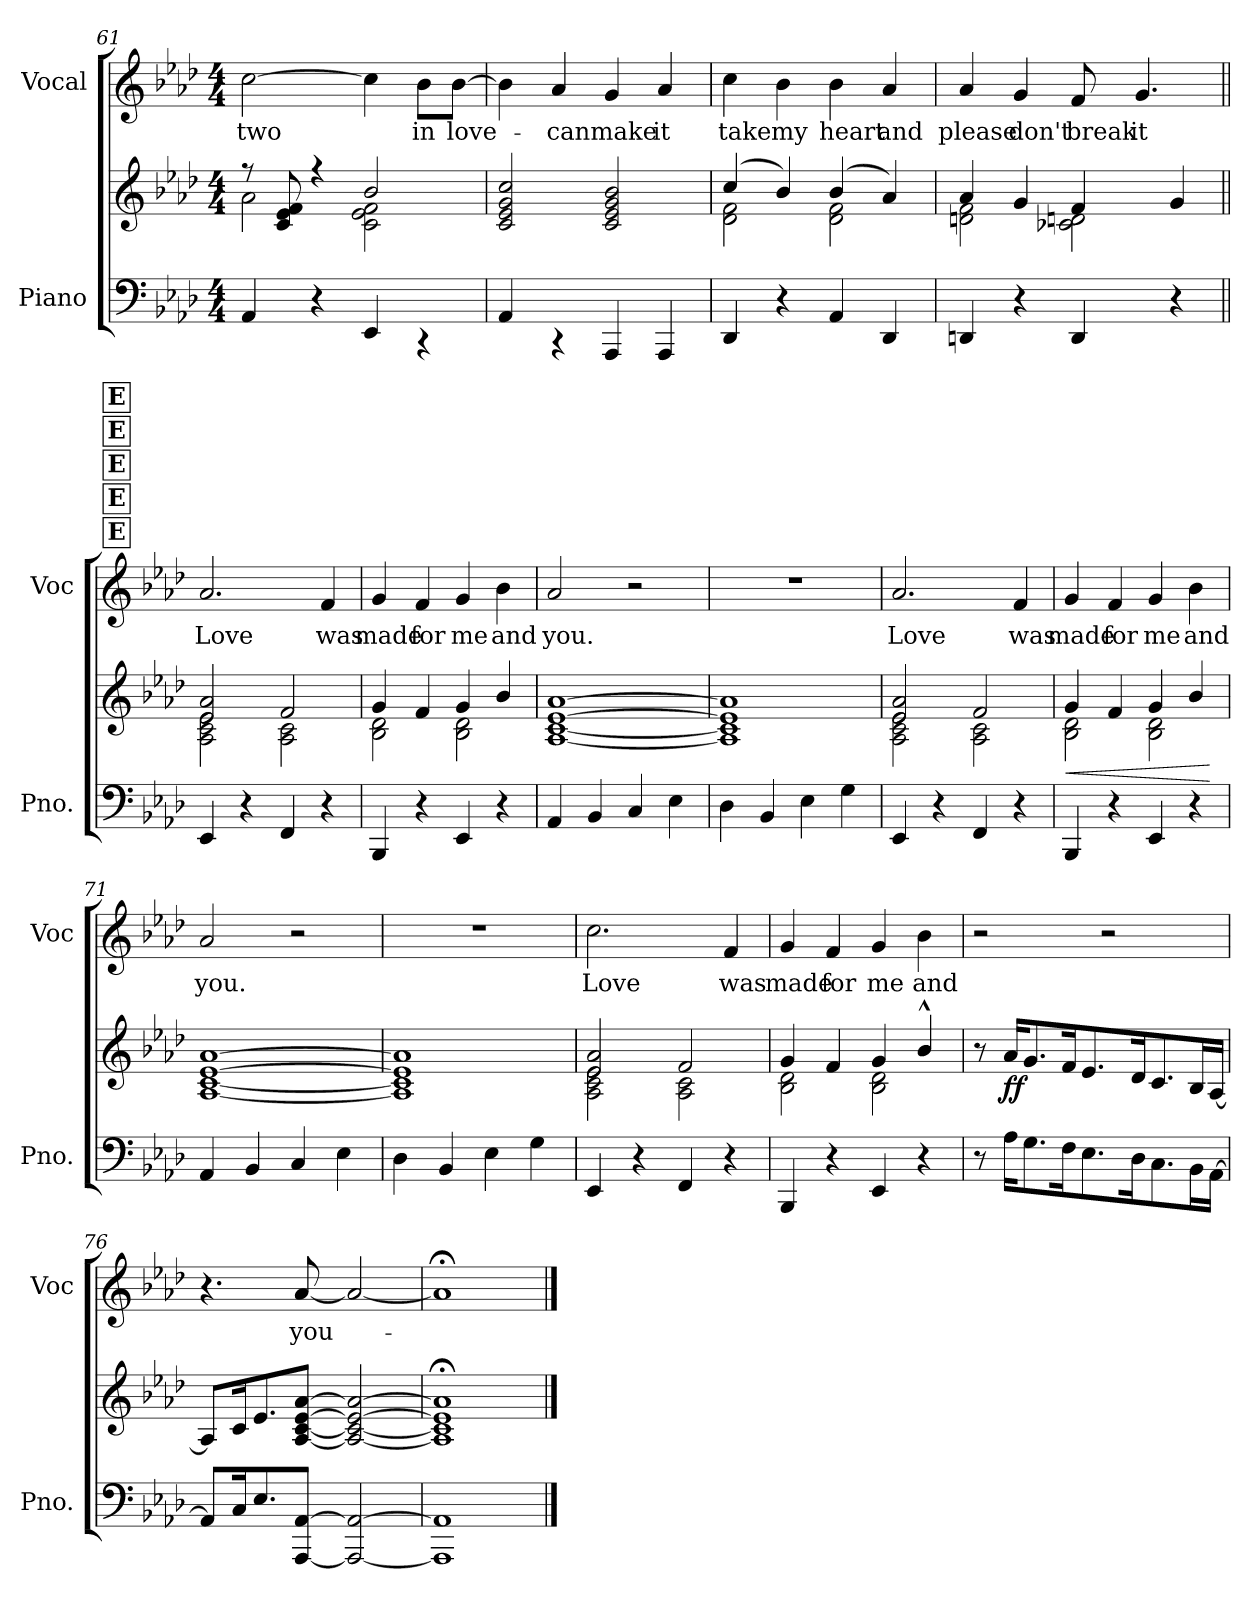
**kern	**kern	**dynam	**kern	**text
*part2	*part2	*part2	*part1	*part1
*staff3	*staff2	*staff2/3	*staff1	*staff1
*I"Piano	*	*	*I"Vocal	*
*I'Pno.	*	*	*I'Voc	*
!!LO:LB:g=z
*clefF4	*clefG2	*	*clefG2	*
*k[b-e-a-d-]	*k[b-e-a-d-]	*	*k[b-e-a-d-]	*
*M4/4	*M4/4	*	*M4/4	*
=61	=61	=61	=61	=61
*^	*^	*	*	*
!	!	!	!	!	!	!LO:LY:b
4AA-/	4ryy	8r	2a-\	.	[2cc\	two
.	.	8c/ 8e-/ 8f/	.	.	.	.
4ryy	4r	4r	.	.	.	.
4EE-/	2ryy	2b-/	2c\ 2e-\ 2f\	.	4cc\]	.
!	!	!	!	!	!	!LO:LY:b
4rCC	.	.	.	.	8b-\L	in
!	!	!	!	!	!	!LO:LY:b
.	.	.	.	.	[8b-\J	love-
*	*	*v	*v	*	*	*
=62	=62	=62	=62	=62	=62
4AA-/	2ryy	2c/ 2e-/ 2g/ 2cc/	.	4b-\]	.
!	!	!	!	!	!LO:LY:b
4rCC	.	.	.	4a-/	-can
!	!	!	!	!	!LO:LY:b
4AAA-/	2ryy	2c/ 2e-/ 2g/ 2b-/	.	4g/	make
!	!	!	!	!	!LO:LY:b
4AAA-/	.	.	.	4a-/	it
*v	*v	*	*	*	*
=63	=63	=63	=63	=63
*	*^	*	*	*
!	!	!	!	!	!LO:LY:b
4DD-/	(4cc/	2d-\ 2f\	.	4cc\	take
!	!	!	!	!	!LO:LY:b
4r	4b-/)	.	.	4b-\	my
!	!	!	!	!	!LO:LY:b
4AA-/	(4b-/	2d-\ 2f\	.	4b-\	heart
!	!	!	!	!	!LO:LY:b
4DD-/	4a-/)	.	.	4a-/	and
!!LO:LB:g=z
=64	=64	=64	=64	=64	=64
!	!	!	!	!	!LO:LY:b
4DDn/	4a-/	2dn\ 2f\	.	4a-/	please
!	!	!	!	!	!LO:LY:b
4r	4g/	.	.	4g/	don't
!	!	!	!	!	!LO:LY:b
4DD/	4f/	2c-X\ 2dn\	.	8f/	break
!	!	!	!	!	!LO:LY:b
.	.	.	.	4.g/	it
4r	4g/	.	.	.	.
!!LO:REH:place=s1:a:B:fs=14:t=E
!!LO:REH:place=s1:a:B:fs=14:t=E
!!LO:REH:place=s1:a:B:fs=14:t=E
!!LO:REH:place=s1:a:B:fs=14:t=E
!!LO:REH:place=s1:a:B:fs=14:t=E
=65||	=65||	=65||	=65||	=65||	=65||
!	!	!	!	!	!LO:LY:b
4EE-/	2e-/ 2a-/	2A-\ 2c\ 2e-\	.	2.a-/	Love
4r	.	.	.	.	.
4FF/	2f/	2A-\ 2c\	.	.	.
!	!	!	!	!	!LO:LY:b
4r	.	.	.	4f/	was
=66	=66	=66	=66	=66	=66
!	!	!	!	!	!LO:LY:b
4BBB-/	4g/	2B-\ 2d-\	.	4g/	made
!	!	!	!	!	!LO:LY:b
4r	4f/	.	.	4f/	for
!	!	!	!	!	!LO:LY:b
4EE-/	4g/	2B-\ 2d-\	.	4g/	me
!	!	!	!	!	!LO:LY:b
4r	4b-/	.	.	4b-\	and
*	*v	*v	*	*	*
!!LO:PB:g=z
=67	=67	=67	=67	=67
!	!	!	!	!LO:LY:b
4AA-/	[1A- [1c [1e- [1a-	.	2a-/	you.
4BB-/	.	.	.	.
4C/	.	.	2r	.
4E-\	.	.	.	.
=68	=68	=68	=68	=68
4D-\	1A-] 1c] 1e-] 1a-]	.	1r	.
4BB-/	.	.	.	.
4E-\	.	.	.	.
4G\	.	.	.	.
=69	=69	=69	=69	=69
*	*^	*	*	*
!	!	!	!	!	!LO:LY:b
4EE-/	2e-/ 2a-/	2A-\ 2c\ 2e-\	.	2.a-/	Love
4r	.	.	.	.	.
4FF/	2f/	2A-\ 2c\	.	.	.
!	!	!	!	!	!LO:LY:b
4r	.	.	.	4f/	was
=70	=70	=70	=70	=70	=70
!	!	!	!LO:HP:b	!	!LO:LY:b
4BBB-/	4g/	2B-\ 2d-\	<	4g/	made
!	!	!	!	!	!LO:LY:b
4r	4f/	.	.	4f/	for
!	!	!	!	!	!LO:LY:b
4EE-/	4g/	2B-\ 2d-\	.	4g/	me
!	!	!	!	!	!LO:LY:b
4r	4b-/	.	.	4b-\	and
*	*v	*v	*	*	*
.	.	[	.	.
=71	=71	=71	=71	=71
!	!	!	!	!LO:LY:b
4AA-/	[1A- [1c [1e- [1a-	.	2a-/	you.
4BB-/	.	.	.	.
4C/	.	.	2r	.
4E-\	.	.	.	.
!!LO:LB:g=z
=72	=72	=72	=72	=72
4D-\	1A-] 1c] 1e-] 1a-]	.	1r	.
4BB-/	.	.	.	.
4E-\	.	.	.	.
4G\	.	.	.	.
=73	=73	=73	=73	=73
*	*^	*	*	*
!	!	!	!	!	!LO:LY:b
4EE-/	2e-/ 2a-/	2A-\ 2c\ 2e-\	.	2.cc\	Love
4r	.	.	.	.	.
4FF/	2f/	2A-\ 2c\	.	.	.
!	!	!	!	!	!LO:LY:b
4r	.	.	.	4f/	was
=74	=74	=74	=74	=74	=74
!	!	!	!	!	!LO:LY:b
4BBB-/	4g/	2B-\ 2d-\	.	4g/	made
!	!	!	!	!	!LO:LY:b
4r	4f/	.	.	4f/	for
!	!	!	!	!	!LO:LY:b
4EE-/	4g/	2B-\ 2d-\	.	4g/	me
!	!	!	!	!	!LO:LY:b
4r	4b-^^/	.	.	4b-\	and
*	*v	*v	*	*	*
!!LO:LB:g=z
=75	=75	=75	=75	=75
8r	8r	.	2r	.
!	!	!LO:DY:b	!	!
16A-\KL	16a-/KL	ff	.	.
8.G\	8.g/	.	.	.
16F\K	16f/K	.	.	.
8.E-\	8.e-/	.	.	.
.	.	.	2r	.
16D-\K	16d-/K	.	.	.
8.C\	8.c/	.	.	.
16BB-\L	16B-/L	.	.	.
[16AA-\JJ	[16A-/JJ	.	.	.
=76	=76	=76	=76	=76
8AA-/L]	8A-/L]	.	4.r	.
16C/K	16c/K	.	.	.
8.E-/	8.e-/	.	.	.
!	!	!	!	!LO:LY:b
[8AAA-/ [8AA-/J	[8A-/ [8c/ [8e-/ [8a-/J	.	[8a-/	you-
2AAA-/_ 2AA-/_	2A-/_ 2c/_ 2e-/_ 2a-/_	.	2a-/_	.
=77	=77	=77	=77	=77
1AAA-] 1AA-]	1A-];< 1c];< 1e-];< 1a-];<	.	1a-;<]	.
==	==	==	==	==
*-	*-	*-	*-	*-
